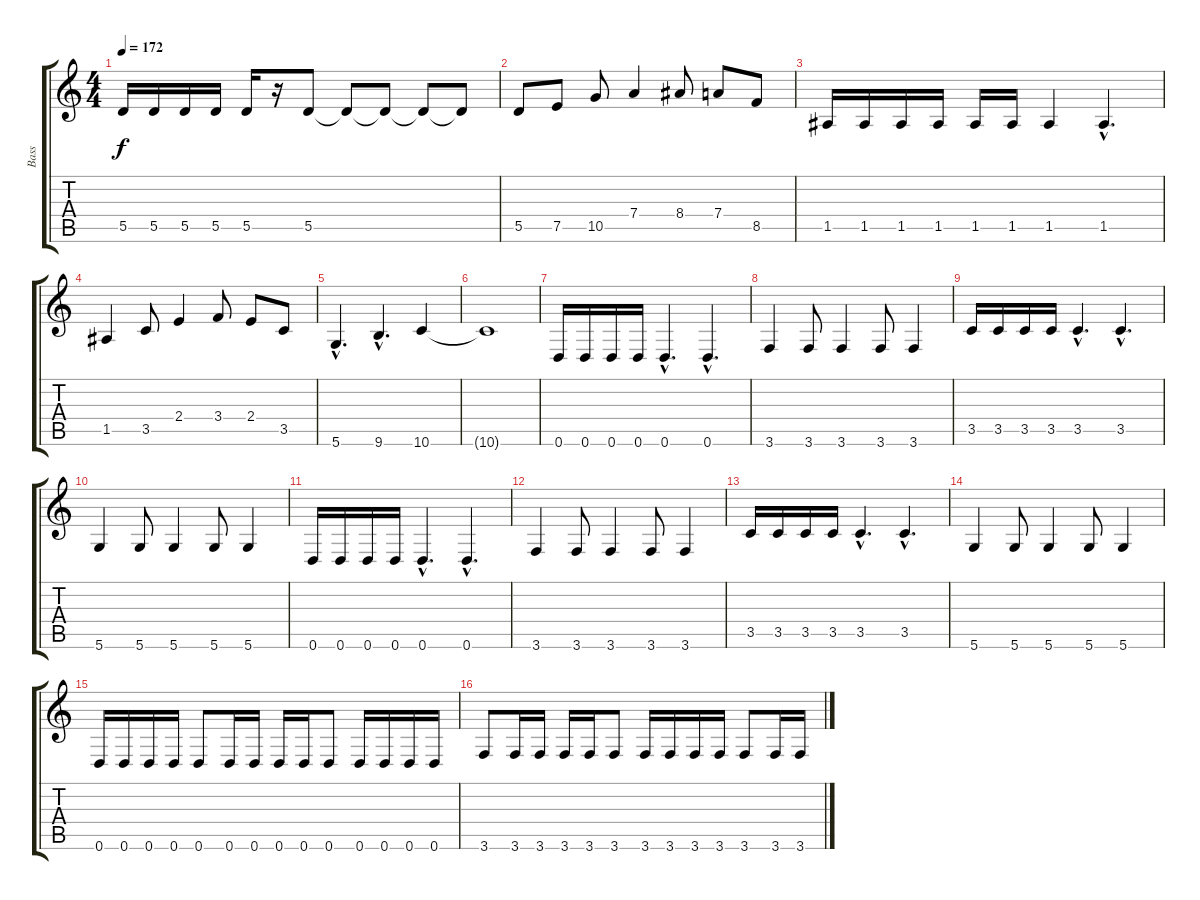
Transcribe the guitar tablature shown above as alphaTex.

\track ("Bass" "Bass") {instrument electricbassfinger}
\staff {score tabs}
\tuning (E4 B3 G3 D3 A2 D2) {hide}
\ts (4 4)
\tempo 172
\clef g2
\ks c
5.5.16{dy f} 5.5.16 5.5.16 5.5.16 5.5.16 r.16 5.5.8 5.5{t}.8 5.5{t}.8 5.5{t}.8 5.5{t}.8 |
5.5.8 7.5.8 10.5.8 7.4.4 8.4.8 7.4.8 8.5.8 |
1.5.16 1.5.16 1.5.16 1.5.16 1.5.16 1.5.16 1.5.4 1.5{hac}.4{d} |
1.5.4 3.5.8 2.4.4 3.4.8 2.4.8 3.5.8 |
5.6{hac}.4{d} 9.6{hac}.4{d} 10.6.4 |
10.6{t}.1 |
0.6.16 0.6.16 0.6.16 0.6.16 0.6{hac}.4{d} 0.6{hac}.4{d} |
3.6.4 3.6.8 3.6.4 3.6.8 3.6.4 |
3.5.16 3.5.16 3.5.16 3.5.16 3.5{hac}.4{d} 3.5{hac}.4{d} |
5.6.4 5.6.8 5.6.4 5.6.8 5.6.4 |
0.6.16 0.6.16 0.6.16 0.6.16 0.6{hac}.4{d} 0.6{hac}.4{d} |
3.6.4 3.6.8 3.6.4 3.6.8 3.6.4 |
3.5.16 3.5.16 3.5.16 3.5.16 3.5{hac}.4{d} 3.5{hac}.4{d} |
5.6.4 5.6.8 5.6.4 5.6.8 5.6.4 |
0.6.16 0.6.16 0.6.16 0.6.16 0.6.8 0.6.16 0.6.16 0.6.16 0.6.16 0.6.8 0.6.16 0.6.16 0.6.16 0.6.16 |
3.6.8 3.6.16 3.6.16 3.6.16 3.6.16 3.6.8 3.6.16 3.6.16 3.6.16 3.6.16 3.6.8 3.6.16 3.6.16
